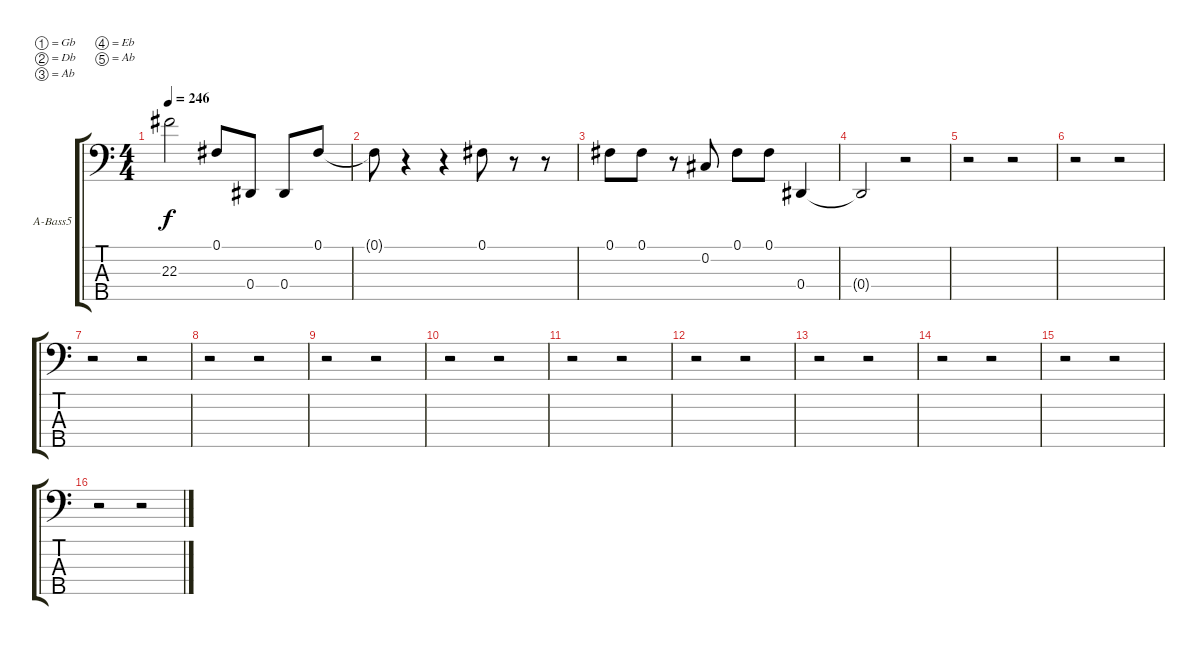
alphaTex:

\bracketExtendMode groupsimilarinstruments
\firstSystemTrackNameOrientation horizontal
\otherSystemsTrackNameOrientation horizontal
\track ("BooBass (MIDI)" "A-Bass5") {instrument acousticgrandpiano}
\staff {score tabs}
\tuning (Gb2 Db2 Ab1 Eb1 Ab0)
\displaytranspose 12
\ts (4 4)
\tempo 246
\clef f4
\ks c
22.3{t}.2{dy f} 0.1.8 0.4.8 0.4.8 0.1.8 |
0.1{t}.8 r.4 r.4 0.1.8 r.8 r.8 |
0.1.8 0.1.8 r.8 0.2.8 0.1.8 0.1.8 0.4.4 |
0.4{t}.2 r.2 |
r.2 r.2 |
r.2 r.2 |
r.2 r.2 |
r.2 r.2 |
r.2 r.2 |
r.2 r.2 |
r.2 r.2 |
r.2 r.2 |
r.2 r.2 |
r.2 r.2 |
r.2 r.2 |
r.2 r.2
